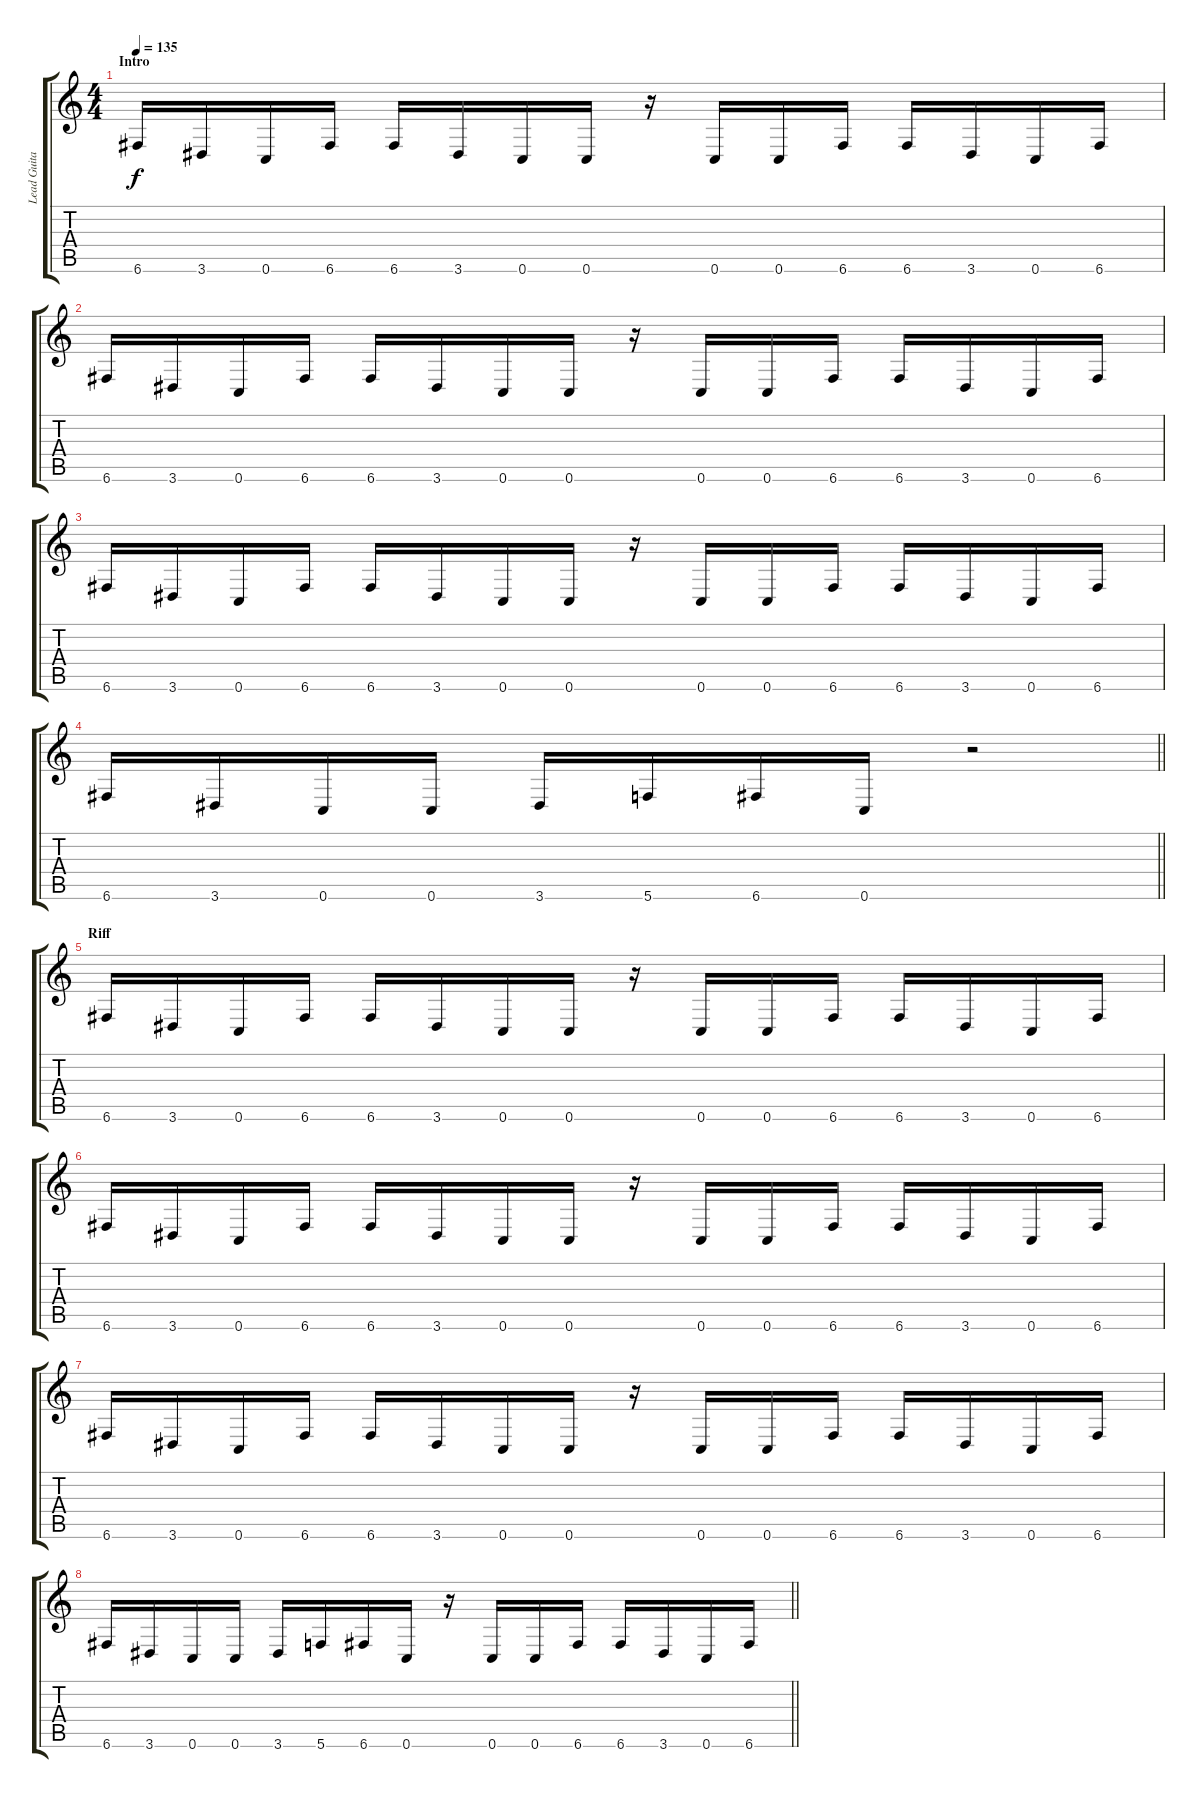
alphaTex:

\track ("Lead Guitar" "Lead Guita") {instrument distortionguitar}
\staff {score tabs}
\tuning (D4 A3 F3 C3 G2 C2) {hide}
\ts (4 4)
\section ("" "Intro")
\tempo 135
\clef g2
\ks c
6.6.16{dy f instrument distortionguitar} 3.6.16 0.6.16 6.6.16 6.6.16 3.6.16 0.6.16 0.6.16 r.16 0.6.16 0.6.16 6.6.16 6.6.16 3.6.16 0.6.16 6.6.16 |
6.6.16 3.6.16 0.6.16 6.6.16 6.6.16 3.6.16 0.6.16 0.6.16 r.16 0.6.16 0.6.16 6.6.16 6.6.16 3.6.16 0.6.16 6.6.16 |
6.6.16 3.6.16 0.6.16 6.6.16 6.6.16 3.6.16 0.6.16 0.6.16 r.16 0.6.16 0.6.16 6.6.16 6.6.16 3.6.16 0.6.16 6.6.16 |
\barLineRight lightlight
6.6.16 3.6.16 0.6.16 0.6.16 3.6.16 5.6.16 6.6.16 0.6.16 r.2 |
\section ("" "Riff")
6.6.16 3.6.16 0.6.16 6.6.16 6.6.16 3.6.16 0.6.16 0.6.16 r.16 0.6.16 0.6.16 6.6.16 6.6.16 3.6.16 0.6.16 6.6.16 |
6.6.16 3.6.16 0.6.16 6.6.16 6.6.16 3.6.16 0.6.16 0.6.16 r.16 0.6.16 0.6.16 6.6.16 6.6.16 3.6.16 0.6.16 6.6.16 |
6.6.16 3.6.16 0.6.16 6.6.16 6.6.16 3.6.16 0.6.16 0.6.16 r.16 0.6.16 0.6.16 6.6.16 6.6.16 3.6.16 0.6.16 6.6.16 |
\barLineRight lightlight
6.6.16 3.6.16 0.6.16 0.6.16 3.6.16 5.6.16 6.6.16 0.6.16 r.16 0.6.16 0.6.16 6.6.16 6.6.16 3.6.16 0.6.16 6.6.16
